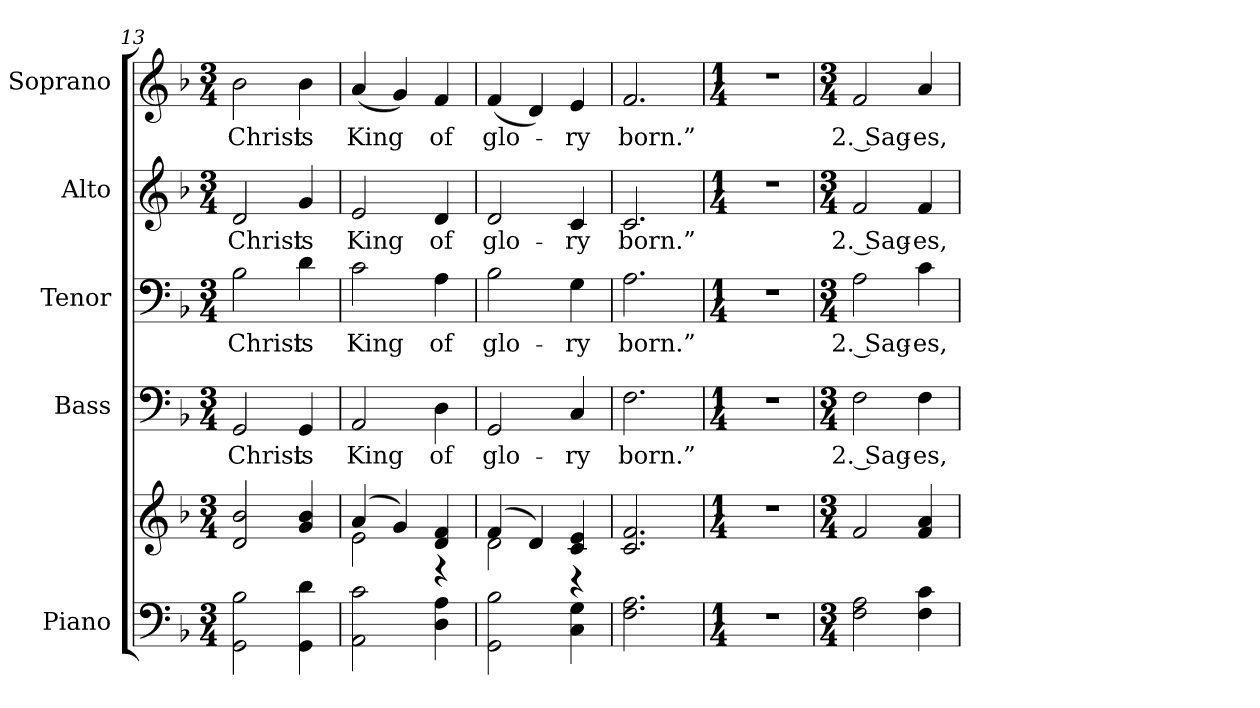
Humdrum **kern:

**kern	**kern	**kern	**text	**kern	**text	**kern	**text	**kern	**text
*part5	*part5	*part4	*part4	*part3	*part3	*part2	*part2	*part1	*part1
*staff6	*staff5	*staff4	*staff4	*staff3	*staff3	*staff2	*staff2	*staff1	*staff1
*I"Piano	*	*I"Bass	*	*I"Tenor	*	*I"Alto	*	*I"Soprano	*
*I'Pno.	*	*I'B.	*	*I'T.	*	*I'A.	*	*I'S.	*
!!LO:PB:g=z
*clefF4	*clefG2	*clefF4	*	*clefF4	*	*clefG2	*	*clefG2	*
*k[b-]	*k[b-]	*k[b-]	*	*k[b-]	*	*k[b-]	*	*k[b-]	*
*F:	*F:	*F:	*	*F:	*	*F:	*	*F:	*
*M3/4	*M3/4	*M3/4	*	*M3/4	*	*M3/4	*	*M3/4	*
=13	=13	=13	=13	=13	=13	=13	=13	=13	=13
!	!	!	!LO:LY:b:color=#000000	!	!	!	!	!	!
!	!	!	!	!	!LO:LY:b:color=#000000	!	!	!	!
!	!	!	!	!	!	!	!LO:LY:b:color=#000000	!	!
!	!	!	!	!	!	!	!	!	!LO:LY:b:color=#000000
2GGi\ 2B-i	2di/ 2b-i	2GGi/	Christ	2B-i\	Christ	2di/	Christ	2b-i\	Christ
!	!	!	!LO:LY:b:color=#000000	!	!	!	!	!	!
!	!	!	!	!	!LO:LY:b:color=#000000	!	!	!	!
!	!	!	!	!	!	!	!LO:LY:b:color=#000000	!	!
!	!	!	!	!	!	!	!	!	!LO:LY:b:color=#000000
4GGi\ 4di	4gi/ 4b-i	4GGi/	is	4di\	is	4gi/	is	4b-i\	is
=14	=14	=14	=14	=14	=14	=14	=14	=14	=14
*	*^	*	*	*	*	*	*	*	*
!	!	!	!	!LO:LY:b:color=#000000	!	!	!	!	!	!
!	!	!	!	!	!	!LO:LY:b:color=#000000	!	!	!	!
!	!	!	!	!	!	!	!	!LO:LY:b:color=#000000	!	!
!	!	!	!	!	!	!	!	!	!	!LO:LY:b:color=#000000
2AAi\ 2ci	(4ai/	2ei\	2AAi/	King	2ci\	King	2ei/	King	(4ai/	King
.	4gi/)	.	.	.	.	.	.	.	4gi/)	.
!	!	!	!	!LO:LY:b:color=#000000	!	!	!	!	!	!
!	!	!	!	!	!	!LO:LY:b:color=#000000	!	!	!	!
!	!	!	!	!	!	!	!	!LO:LY:b:color=#000000	!	!
!	!	!	!	!	!	!	!	!	!	!LO:LY:b:color=#000000
4Di\ 4Ai	4di/ 4fi	4r	4Di\	of	4Ai\	of	4di/	of	4fi/	of
=15	=15	=15	=15	=15	=15	=15	=15	=15	=15	=15
!	!	!	!	!LO:LY:b:color=#000000	!	!	!	!	!	!
!	!	!	!	!	!	!LO:LY:b:color=#000000	!	!	!	!
!	!	!	!	!	!	!	!	!LO:LY:b:color=#000000	!	!
!	!	!	!	!	!	!	!	!	!	!LO:LY:b:color=#000000
2GGi\ 2B-i	(4fi/	2di\	2GGi/	glo-	2B-i\	glo-	2di/	glo-	(4fi/	glo-
.	4di/)	.	.	.	.	.	.	.	4di/)	.
!	!	!	!	!LO:LY:b:color=#000000	!	!	!	!	!	!
!	!	!	!	!	!	!LO:LY:b:color=#000000	!	!	!	!
!	!	!	!	!	!	!	!	!LO:LY:b:color=#000000	!	!
!	!	!	!	!	!	!	!	!	!	!LO:LY:b:color=#000000
4Ci\ 4Gi	4ci/ 4ei	4r	4Ci/	-ry	4Gi\	-ry	4ci/	-ry	4ei/	-ry
*	*v	*v	*	*	*	*	*	*	*	*
=16	=16	=16	=16	=16	=16	=16	=16	=16	=16
*	*^	*	*	*	*	*	*	*	*
!	!	!	!	!LO:LY:b:color=#000000	!	!	!	!	!	!
*	*v	*v	*	*	*	*	*	*	*	*
*	*^	*	*	*	*	*	*	*	*
!	!	!	!	!	!	!LO:LY:b:color=#000000	!	!	!	!
*	*v	*v	*	*	*	*	*	*	*	*
*	*^	*	*	*	*	*	*	*	*
!	!	!	!	!	!	!	!	!LO:LY:b:color=#000000	!	!
*	*v	*v	*	*	*	*	*	*	*	*
*	*^	*	*	*	*	*	*	*	*
!	!	!	!	!	!	!	!	!	!	!LO:LY:b:color=#000000
*	*v	*v	*	*	*	*	*	*	*	*
2.Fi\ 2.Ai	2.ci/ 2.fi	2.Fi\	born.”	2.Ai\	born.”	2.ci/	born.”	2.fi/	born.”
!!LO:PB:g=z
=17	=17	=17	=17	=17	=17	=17	=17	=17	=17
*M1/4	*M1/4	*M1/4	*	*M1/4	*	*M1/4	*	*M1/4	*
!LO:N:vis=1	!LO:N:vis=1	!LO:N:vis=1	!	!LO:N:vis=1	!	!LO:N:vis=1	!	!LO:N:vis=1	!
4r	4r	4r	.	4r	.	4r	.	4r	.
=18	=18	=18	=18	=18	=18	=18	=18	=18	=18
*M3/4	*M3/4	*M3/4	*	*M3/4	*	*M3/4	*	*M3/4	*
!	!	!	!LO:LY:b:color=#000000	!	!	!	!	!	!
!	!	!	!	!	!LO:LY:b:color=#000000	!	!	!	!
!	!	!	!	!	!	!	!LO:LY:b:color=#000000	!	!
!	!	!	!	!	!	!	!	!	!LO:LY:b:color=#000000
2Fi\ 2Ai	2fi/	2Fi\	2. Sag-	2Ai\	2. Sag-	2fi/	2. Sag-	2fi/	2. Sag-
!	!	!	!LO:LY:b:color=#000000	!	!	!	!	!	!
!	!	!	!	!	!LO:LY:b:color=#000000	!	!	!	!
!	!	!	!	!	!	!	!LO:LY:b:color=#000000	!	!
!	!	!	!	!	!	!	!	!	!LO:LY:b:color=#000000
4Fi\ 4ci	4fi/ 4ai	4Fi\	-es,	4ci\	-es,	4fi/	-es,	4ai/	-es,
=	=	=	=	=	=	=	=	=	=
*-	*-	*-	*-	*-	*-	*-	*-	*-	*-
